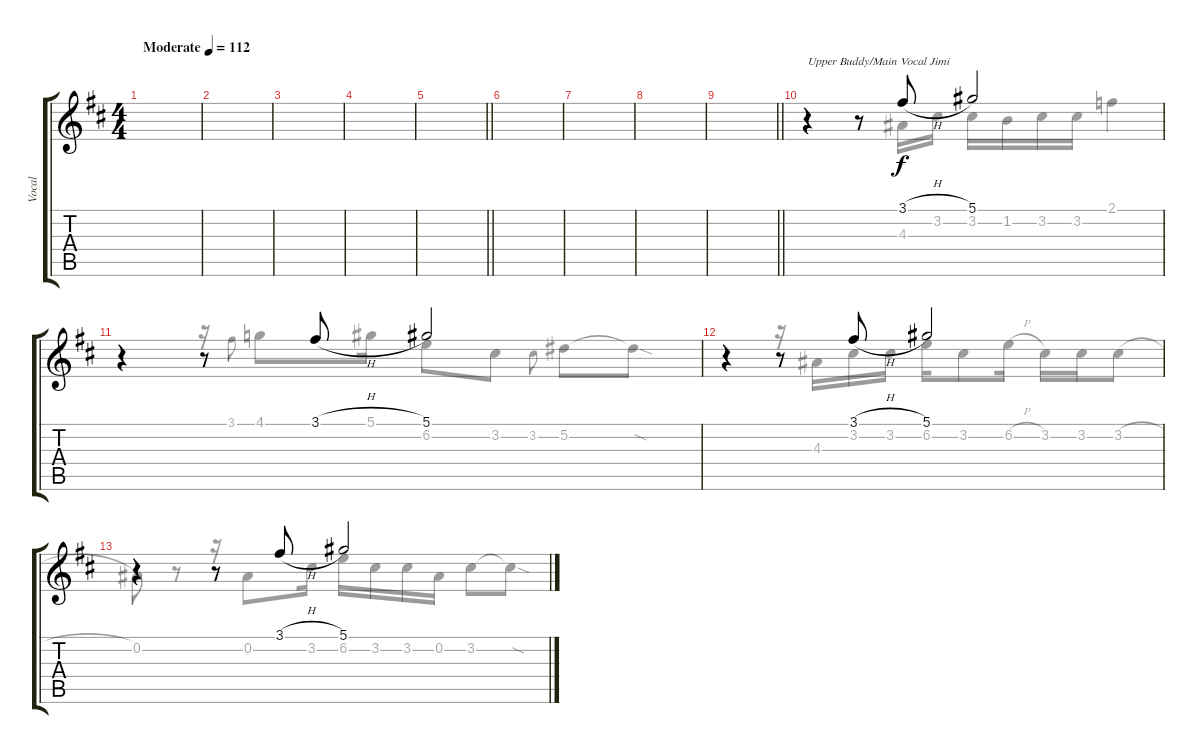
\track ("Vocal" "Vocal") {instrument electricguitarjazz}
\staff {score tabs}
\tuning (Eb4 Bb3 Gb3 Db3 Ab2 Eb2) {hide}
\voice
\ts (4 4)
\tempo (112 "Moderate")
\clef g2
\ks d
|
|
|
|
\barLineRight lightlight
|
|
|
|
\barLineRight lightlight
|
r.4{txt "Upper Buddy/Main Vocal Jimi"} r.8 3.1{h}.8 5.1.2 |
r.4 r.8 3.1{h}.8 5.1.2 |
r.4 r.8 3.1{h}.8 5.1.2 |
r.4 r.8 3.1{h}.8 5.1.2 |
|
|
\voice
\clef g2
\ottava regular
\simile none
\ks d
|
|
|
|
\barLineRight lightlight
|
|
|
|
\barLineRight lightlight
|
r.4 r.8 4.3.16 3.2.16 3.2.16 1.2.16 3.2.16 3.2.16 2.1.4 |
r.4 r.16 3.1.8{gr onbeat} 4.1.8 5.1.16 6.2.8 3.2.8 3.2.8{gr onbeat} 5.2.8 5.2{sod t}.8 |
r.4 r.16 4.3.16 3.2.16 3.2.16 6.2.16 3.2.8 6.2{h}.16 3.2.16 3.2.16 3.2{h}.8 |
0.2.8 r.8 r.16 0.2.8 3.2.16 6.2.16 3.2.16 3.2.16 0.2.16 3.2.8 3.2{sod t}.8 |
|
|
